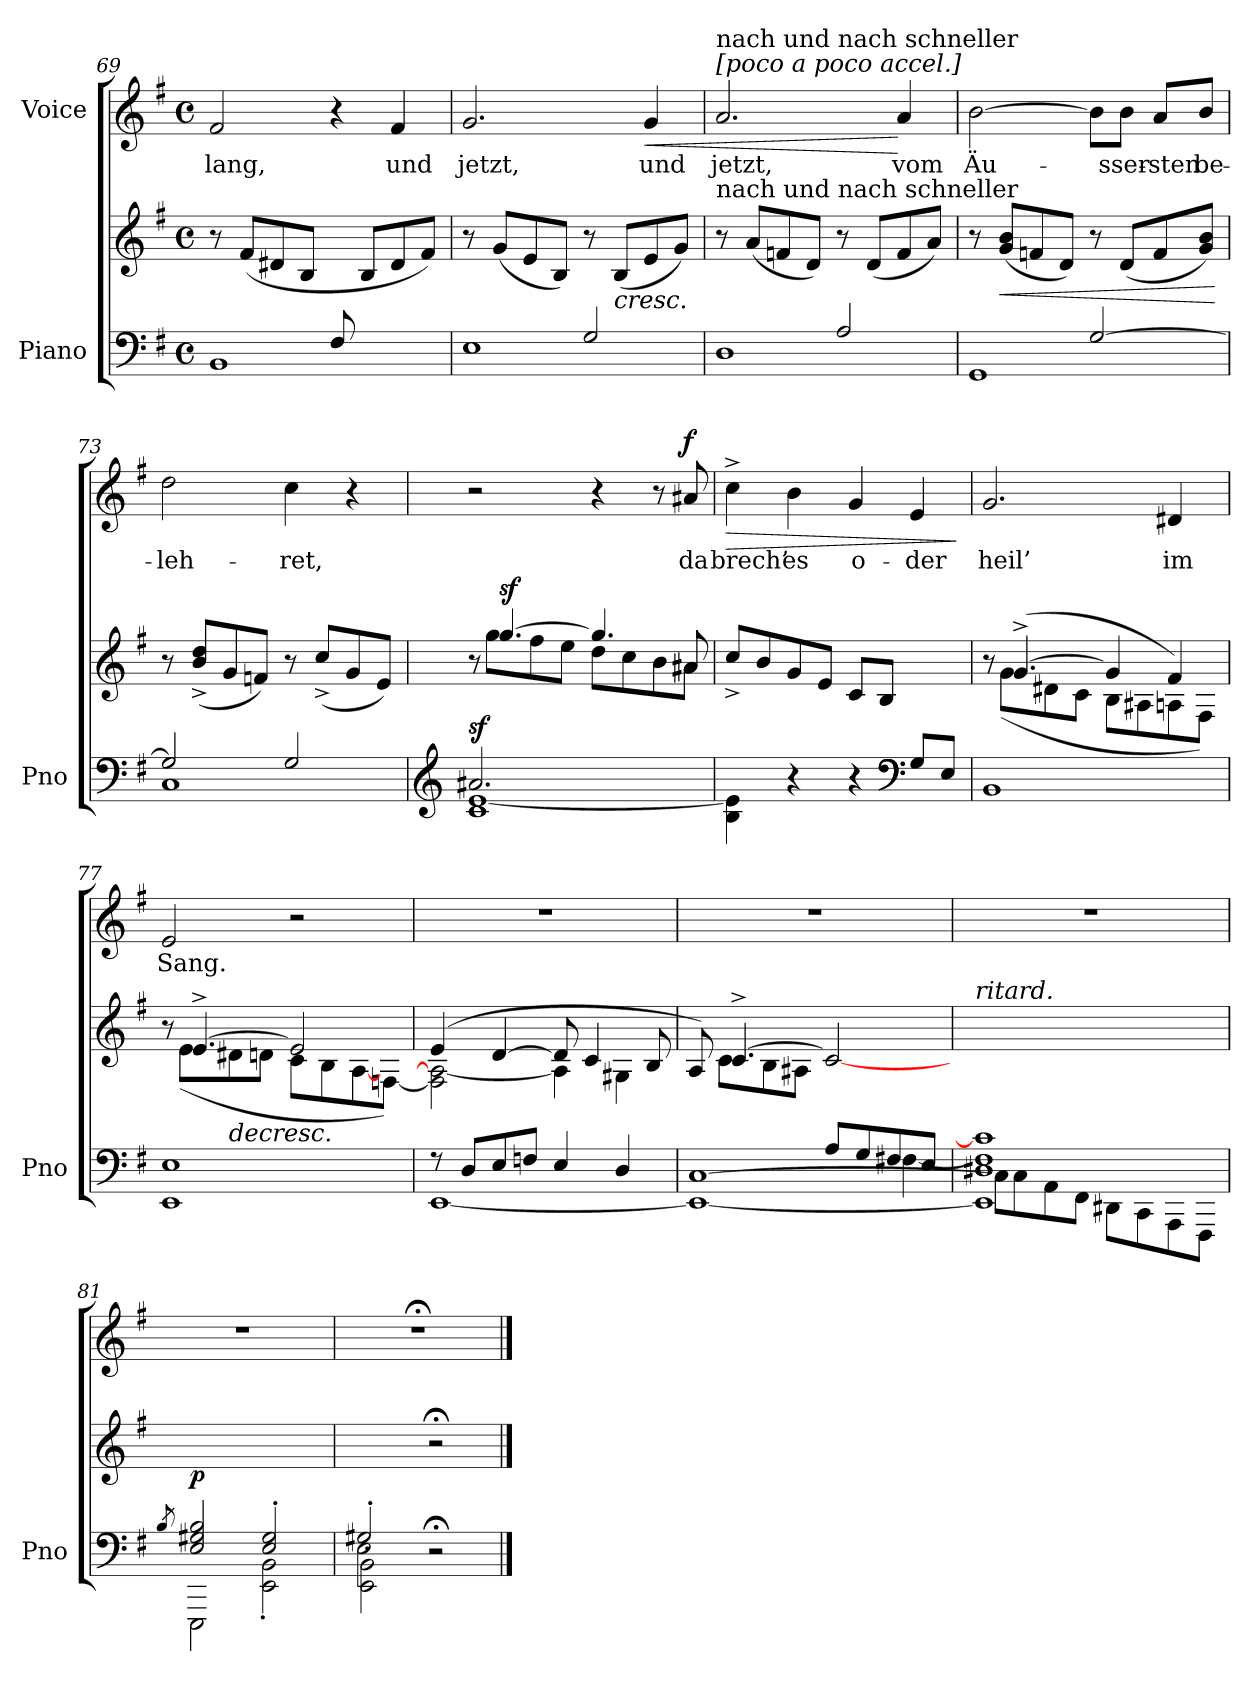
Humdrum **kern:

**kern	**kern	**dynam	**kern	**text	**dynam
*part2	*part2	*part2	*part1	*part1	*part1
*staff3	*staff2	*staff2/3	*staff1	*staff1	*staff1
*I"Piano	*	*	*I"Voice	*	*
*I'Pno	*	*	*	*	*
!!LO:LB:g=z
*clefF4	*clefG2	*	*clefG2	*	*
*k[f#]	*k[f#]	*	*k[f#]	*	*
*M4/4	*M4/4	*	*M4/4	*	*
*met(c)	*met(c)	*	*met(c)	*	*
=69	=69	=69	=69	=69	=69
*^	*	*	*	*	*
!	!	!	!	!	!LO:LY:b	!
2ryy	1BB	8r	.	2f#/	lang,	.
.	.	(8f#/L	.	.	.	.
.	.	8d#X/	.	.	.	.
.	.	8B/J	.	.	.	.
8F#/	.	8ryy	.	4r	.	.
4.ryy	.	8B/L	.	.	.	.
!	!	!	!	!	!LO:LY:b	!
.	.	8d#/	.	4f#/	und	.
.	.	8f#/J)	.	.	.	.
=70	=70	=70	=70	=70	=70	=70
!	!	!	!	!	!LO:LY:b	!
2ryy	1E	8r	.	2.g/	jetzt,	.
.	.	(8g/L	.	.	.	.
.	.	8e/	.	.	.	.
.	.	8B/J)	.	.	.	.
2G/	.	8r	.	.	.	.
!	!	!	!LO:HP:b	!	!	!
.	.	(8B/L	<	.	.	.
!	!	!	!	!	!LO:LY:b	!LO:HP:b
.	.	8e/	.	4g/	und	<
.	.	8g/J)	.	.	.	.
!!LO:PB:g=z
=71	=71	=71	=71	=71	=71	=71
!	!	!	!	!LO:TX:a:t=[poco a poco accel.]	!	!
!	!	!	!	!LO:TX:a:t=nach und nach schneller	!	!
!	!	!LO:TX:a:t=nach und nach schneller	!	!	!	!
!	!	!	!	!	!LO:LY:b	!
2ryy	1D	8r	.	2.a/	jetzt,	.
.	.	(8a/L	.	.	.	.
.	.	8fn/	.	.	.	.
.	.	8d/J)	.	.	.	.
2A/	.	8r	.	.	.	.
.	.	(8d/L	.	.	.	.
!	!	!	!	!	!LO:LY:b	!
.	.	8f/	.	4a/	vom	[
.	.	8a/J)	.	.	.	.
=72	=72	=72	=72	=72	=72	=72
!	!	!	!	!	!LO:LY:b	!
2ryy	1GG	8r	.	[2b\	Äu-	.
!	!	!	!LO:HP:b	!	!	!
.	.	(8g/ 8b/L	<	.	.	.
.	.	8fn/	.	.	.	.
.	.	8d/J)	.	.	.	.
[2G/	.	8r	.	8b\L]	.	.
!	!	!	!	!	!LO:LY:b	!
.	.	(8d/L	.	8b\J	-sser-	.
!	!	!	!	!	!LO:LY:b	!
.	.	8f/	.	8a/L	-sten	.
!	!	!	!	!	!LO:LY:b	!
.	.	8g/ 8b/J)	.	8b/J	be-	.
*v	*v	*	*	*	*	*
.	.	[	.	.	.
=73	=73	=73	=73	=73	=73
*^	*	*	*	*	*
!	!	!	!	!	!LO:LY:b	!
2G/]	1C	8r	.	2dd\	-leh-	.
.	.	(8b/^> 8dd/^>L	.	.	.	.
.	.	8g/	.	.	.	.
.	.	8fn/J)	.	.	.	.
!	!	!	!	!	!LO:LY:b	!
2G/	.	8r	.	4cc\	-ret,	.
.	.	(8cc^>/L	.	.	.	.
.	.	8g/	.	4r	.	.
.	.	8e/J)	.	.	.	.
=74	=74	=74	=74	=74	=74	=74
*clefG2	*	*	*	*	*	*
*	*	*^	*	*	*	*
!	!	!	!	!LO:DY:a=2	!	!	!
2.a#X/	1c [>1e	8r	8ryy	sf	2r	.	.
!	!	!	!	!LO:DY:a	!	!	!
.	.	[4.gg/	(8gg\L	sf	.	.	.
.	.	.	8ff#\	.	.	.	.
.	.	.	8ee\J	.	.	.	.
.	.	4.gg/]	8dd\L	.	4r	.	.
.	.	.	8cc\	.	.	.	.
4ryy	.	.	8b\	.	8r	.	.
!	!	!	!	!	!	!LO:LY:b	!LO:DY:a
.	.	8a#X/	8a#\J	.	8a#X/	da	f
!!LO:LB:g=z
=75	=75	=75	=75	=75	=75	=75	=75
!	!	!	!	!	!	!LO:LY:b	!LO:HP:b
*	*	*v	*v	*	*	*	*
2.ryy	4B\ 4e\]	8cc^>/L	.	4cc^\	brech’	>
.	.	8b/	.	.	.	.
!	!	!	!	!	!LO:LY:b	!
.	4r	8g/	.	4b\	es	.
.	.	8e/J	.	.	.	.
!	!	!	!	!	!LO:LY:b	!
.	4r	8c/L	.	4g/	o-	.
.	.	8B/J	.	.	.	.
*clefF4	*	*	*	*	*	*
!	!	!	!	!	!LO:LY:b	!
8G/L	4ryy	4ryy	.	4e/	-der	.
8E/J	.	.	.	.	.	.
*v	*v	*	*	*	*	*
.	.	.	.	.	]
=76	=76	=76	=76	=76	=76
*	*^	*	*	*	*
!	!	!	!	!	!LO:LY:b	!
1BB)	8r	8ryy	.	2.g/	heil’	.
.	([4.g^/	(8g\L	.	.	.	.
.	.	8d#X\	.	.	.	.
.	.	8c\J	.	.	.	.
.	4g/]	8B\L	.	.	.	.
.	.	8A#X\	.	.	.	.
!	!	!	!	!	!LO:LY:b	!
.	4f#/)	8An\	.	4d#X/	im	.
.	.	8F#\J)	.	.	.	.
!!LO:LB:g=z
=77	=77	=77	=77	=77	=77	=77
!	!	!	!	!	!LO:LY:b	!
1EE 1E	8r	8ryy	.	2e/	Sang.	.
.	[4.e^/	(8e\L	.	.	.	.
!	!	!	!LO:HP:b	!	!	!
.	.	8d#X\	>	.	.	.
.	.	8dn\J	.	.	.	.
.	2e/]	8c\L	.	2r	.	.
.	.	8B\	.	.	.	.
.	.	[>8A\	[	.	.	.
.	.	[8Fn\J)	.	.	.	.
=78	=78	=78	=78	=78	=78	=78
*^	*	*	*	*	*	*
8r	[1EE	(4e/	2F\] 2A\_	.	1r	.	.
8D/L	.	.	.	.	.	.	.
8E/	.	[4d/	.	.	.	.	.
8Fn/J	.	.	.	.	.	.	.
4E/	.	8d/]	4A\]	.	.	.	.
.	.	4c/	.	.	.	.	.
4D/	.	.	4G#X\	.	.	.	.
.	.	8B/	.	.	.	.	.
=79	=79	=79	=79	=79	=79	=79	=79
*	*^	*	*	*	*	*	*
2ryy	2ryy	1EE_ [1C	8A/)	8ryy	.	1r	.	.
.	.	.	[4.c^/	8c\L	.	.	.	.
.	.	.	.	8B\	.	.	.	.
.	.	.	.	8A#X\J	.	.	.	.
8A/L	4ryy	.	2c/_	2ryy	.	.	.	.
8G/	.	.	.	.	.	.	.	.
8F#X/	[>4F#\	.	.	.	.	.	.	.
8E/J	.	.	.	.	.	.	.	.
*	*	*	*v	*v	*	*	*	*
=80	=80	=80	=80	=80	=80	=80	=80
!	!	!	!LO:TX:a:i:t=ritard.	!	!	!	!
1c]	1EE] 1D#X 1F#]	8C\L]	1ryy	.	1r	.	.
.	.	8C\	.	.	.	.	.
.	.	8AA\	.	.	.	.	.
.	.	8FF#\J	.	.	.	.	.
.	.	8DD#X\L	.	.	.	.	.
.	.	8CC\	.	.	.	.	.
.	.	8AAA\	.	.	.	.	.
.	.	8FFF#\J	.	.	.	.	.
*v	*v	*v	*	*	*	*	*
!!LO:LB:g=z
=81	=81	=81	=81	=81	=81
8qB/	.	.	.	.	.
*^	*	*	*	*	*
!	!	!	!LO:DY:b	!	!	!
2E/ 2G#X/ 2B/	2EEE\	1ryy	p	1r	.	.
2E/'> 2G#/'>	2EE\'< 2BB\'<	.	]	.	.	.
=82	=82	=82	=82	=82	=82	=82
*	*^	*^	*	*	*	*
2G#X'/	2E\	2EE\'< 2BB\'<	2ryy	2ryy	.	1r;<	.	.
2ryy	2ryy	2r;<	2r;<	2ryy	.	.	.	.
*v	*v	*v	*	*	*	*	*	*
*	*v	*v	*	*	*	*
==	==	==	==	==	==
*-	*-	*-	*-	*-	*-
